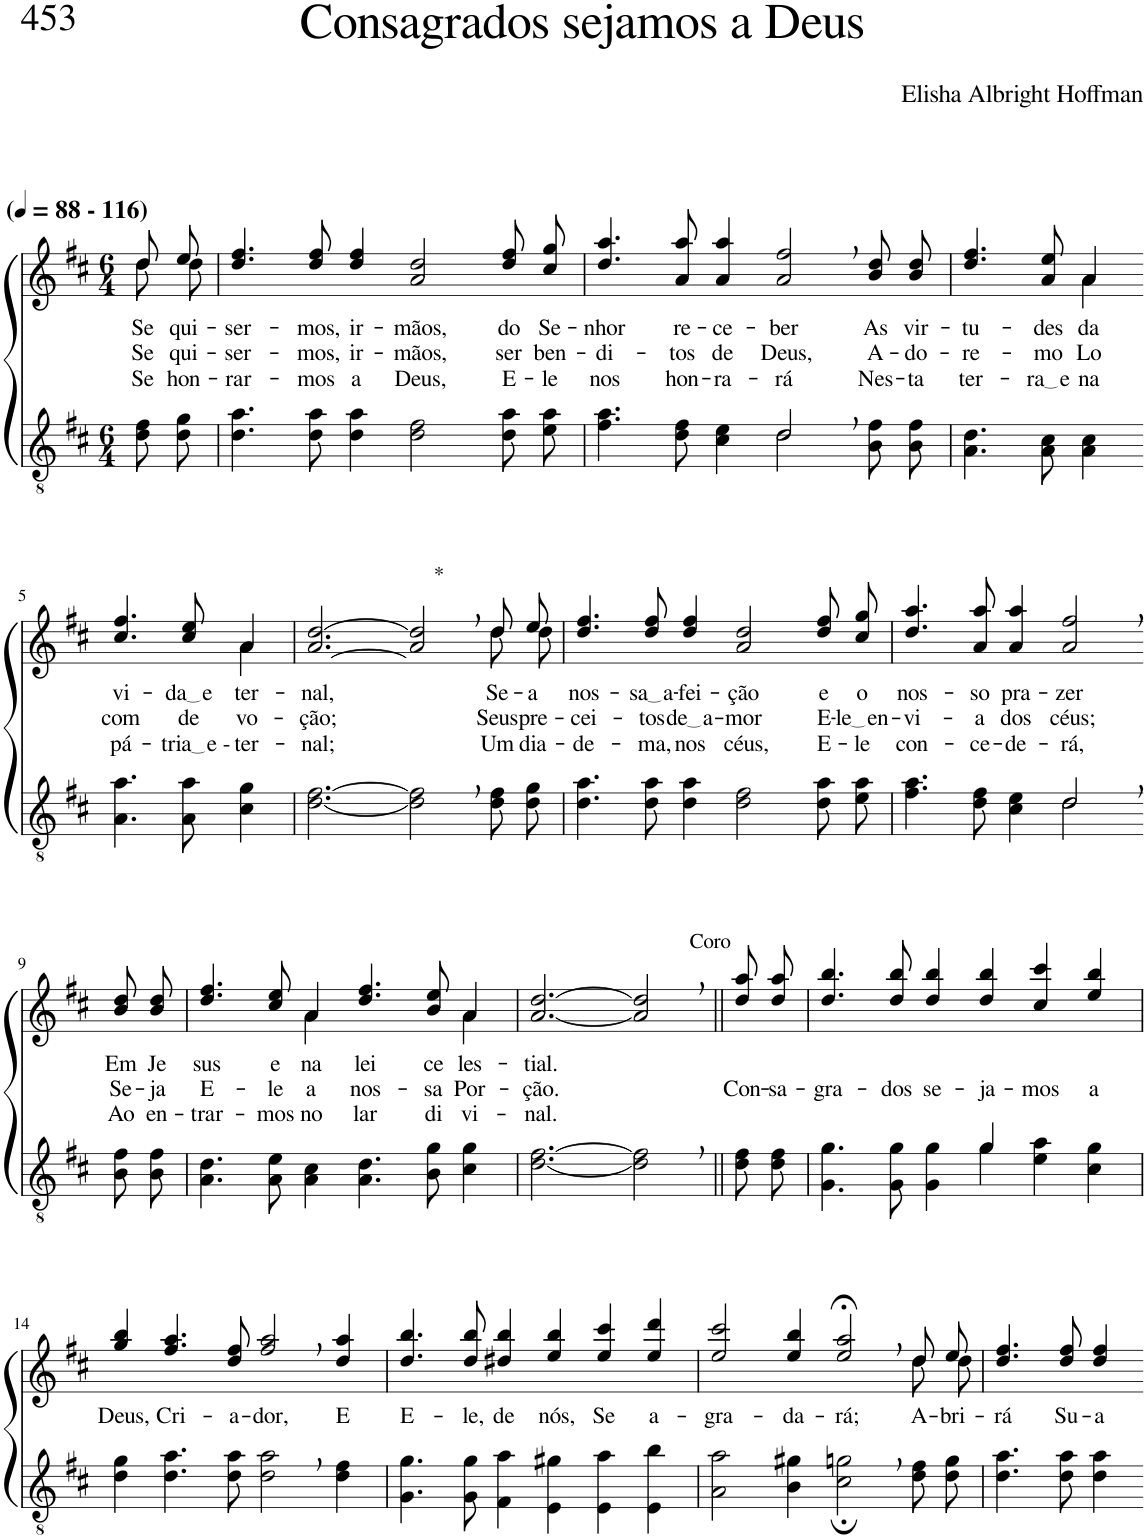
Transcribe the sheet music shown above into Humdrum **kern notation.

**kern	**kern	**text	**text	**text
*part2	*part1	*part1	*part1	*part1
*staff2	*staff1	*staff1	*staff1	*staff1
*I"Parte III e IV	*I"Parte I e II	*	*	*
*clefGv2	*clefG2	*	*	*
*Trd5c9	*Trd5c9	*	*	*
*k[f#c#]	*k[f#c#]	*	*	*
*M6/4	*M6/4	*	*	*
*MM88	*MM88	*	*	*
=1	=1	=1	=1	=1
*	*^	*	*	*
!	!LO:TX:a:B:t=(	!	!	!	!
!	!LO:TX:a:B:t=- 116)	!	!	!	!
!	!	!	!LO:LY:b	!LO:LY:b	!LO:LY:b
8d\ 8f#\L	8dd/L	8dd\L	Se	Se	Se
!	!	!	!LO:LY:b	!LO:LY:b	!LO:LY:b
8d\ 8g\J	8ee/J	8dd\J	qui-	qui-	hon-
=2	=2	=2	=2	=2	=2
!	!	!	!LO:LY:b	!LO:LY:b	!LO:LY:b
*	*v	*v	*	*	*
4.d\ 4.a\	4.dd/ 4.ff#/	-ser-	-ser-	-rar-
!	!	!LO:LY:b	!LO:LY:b	!LO:LY:b
8d\ 8a\	8dd/ 8ff#/	-mos,	-mos,	-mos
!	!	!LO:LY:b	!LO:LY:b	!LO:LY:b
4d\ 4a\	4dd/ 4ff#/	ir-	ir-	a
!	!	!LO:LY:b	!LO:LY:b	!LO:LY:b
2d\ 2f#\	2a/ 2dd/	-mãos,	-mãos,	Deus,
!	!	!LO:LY:b	!LO:LY:b	!LO:LY:b
8d\ 8a\L	8dd\ 8ff#\L	do	ser	E-
!	!	!LO:LY:b	!LO:LY:b	!LO:LY:b
8e\ 8a\J	8cc#\ 8gg\J	Se-	ben-	-le
=3	=3	=3	=3	=3
*^	*	*	*	*
!	!	!	!LO:LY:b	!LO:LY:b	!LO:LY:b
4.f#\ 4.a\	2.ryy	4.dd/ 4.aa/	-nhor	-di-	nos
!	!	!	!LO:LY:b	!LO:LY:b	!LO:LY:b
8d\ 8f#\	.	8a/ 8aa/	re-	-tos	hon-
!	!	!	!LO:LY:b	!LO:LY:b	!LO:LY:b
4c#\ 4e\	.	4a/ 4aa/	-ce-	de	-ra-
!	!	!	!LO:LY:b	!LO:LY:b	!LO:LY:b
2d,\	2d/	2a/, 2ff#/,	-ber	Deus,	-rá
!	!	!	!LO:LY:b	!LO:LY:b	!LO:LY:b
8B\ 8f#\L	4ryy	8b\ 8dd\L	As	A-	Nes-
!	!	!	!LO:LY:b	!LO:LY:b	!LO:LY:b
8B\ 8f#\J	.	8b\ 8dd\J	vir-	-do-	-ta
*v	*v	*	*	*	*
=4	=4	=4	=4	=4
!	!	!LO:LY:b	!LO:LY:b	!LO:LY:b
*	*^	*	*	*
4.A\ 4.d\	4.dd/ 4.ff#/	2ryy	-tu-	-re-	ter-
!	!	!	!LO:LY:b	!LO:LY:b	!LO:LY:b
8A\ 8c#\	8a/ 8ee/	.	-des	-mo-	ra e
!	!	!	!LO:LY:b	!LO:LY:b	!LO:LY:b
4A\ 4c#\	4a/	4a\	da	-Lo	na
!!LO:LB:g=z	!!
=5-	=5-	=5-	=5-	=5-	=5-
!	!	!	!LO:LY:b	!LO:LY:b	!LO:LY:b
4.A\ 4.a\	4.cc#/ 4.ff#/	2ryy	vi-	com	pá-
!	!	!	!LO:LY:b	!LO:LY:b	!LO:LY:b
8A\ 8a\	8cc#/ 8ee/	.	da e	de-	tria e -
!	!	!	!LO:LY:b	!LO:LY:b	!LO:LY:b
4c#\ 4g\	4a/	4a\	-ter-	-vo-	-ter-
=6	=6	=6	=6	=6	=6
!	!	!	!LO:LY:b	!LO:LY:b	!LO:LY:b
[2.d\ [2.f#\	1ryy	[2.a/ [2.dd/	-nal,	-ção;	-nal;
!	!	!LO:TX:a:t=*	!	!	!
2d\], 2f#\],	.	2a/] 2dd/]	.	.	.
.	4ryy	.	.	.	.
!	!	!	!LO:LY:b	!LO:LY:b	!LO:LY:b
8d\ 8f#\L	8dd\L	8dd/L	Se-	Seus	Um
!	!	!	!LO:LY:b	!LO:LY:b	!LO:LY:b
8d\ 8g\J	8dd\J	8ee/J	-a	pre-	dia-
=7	=7	=7	=7	=7	=7
!	!	!	!LO:LY:b	!LO:LY:b	!LO:LY:b
*	*v	*v	*	*	*
4.d\ 4.a\	4.dd/ 4.ff#/	nos-	-cei-	-de-
!	!	!LO:LY:b	!LO:LY:b	!LO:LY:b
8d\ 8a\	8dd/ 8ff#/	sa a	-tos	-ma,
!	!	!LO:LY:b	!LO:LY:b	!LO:LY:b
4d\ 4a\	4dd/ 4ff#/	-fei-	de a	nos
!	!	!LO:LY:b	!LO:LY:b	!LO:LY:b
2d\ 2f#\	2a/ 2dd/	-ção	-mor	céus,
!	!	!LO:LY:b	!LO:LY:b	!LO:LY:b
8d\ 8a\L	8dd\ 8ff#\L	e	E-	E-
!	!	!LO:LY:b	!LO:LY:b	!LO:LY:b
8e\ 8a\J	8cc#\ 8gg\J	o	le en	-le
=8	=8	=8	=8	=8
*^	*	*	*	*
!	!	!	!LO:LY:b	!LO:LY:b	!LO:LY:b
4.f#\ 4.a\	2.ryy	4.dd/ 4.aa/	nos-	-vi-	con-
!	!	!	!LO:LY:b	!LO:LY:b	!LO:LY:b
8d\ 8f#\	.	8a/ 8aa/	-so	-a	-ce-
!	!	!	!LO:LY:b	!LO:LY:b	!LO:LY:b
4c#\ 4e\	.	4a/ 4aa/	pra-	dos	-de-
!	!	!	!LO:LY:b	!LO:LY:b	!LO:LY:b
2d,\	2d/	2a/, 2ff#/,	-zer	céus;	-rá,
!!LO:LB:g=z
=9-	=9-	=9-	=9-	=9-	=9-
!	!	!	!LO:LY:b	!LO:LY:b	!LO:LY:b
*v	*v	*	*	*	*
8B\ 8f#\L	8b\ 8dd\L	Em	Se-	Ao
!	!	!LO:LY:b	!LO:LY:b	!LO:LY:b
8B\ 8f#\J	8b\ 8dd\J	Je	-ja	en-
=10	=10	=10	=10	=10
!	!	!LO:LY:b	!LO:LY:b	!LO:LY:b
*	*^	*	*	*
4.A\ 4.d\	4.dd/ 4.ff#/	2ryy	sus	E-	-trar-
!	!	!	!LO:LY:b	!LO:LY:b	!LO:LY:b
8A\ 8e\	8cc#/ 8ee/	.	e	-le	-mos
!	!	!	!LO:LY:b	!LO:LY:b	!LO:LY:b
4A\ 4c#\	4a/	4a\	na	a	no
!	!	!	!LO:LY:b	!LO:LY:b	!LO:LY:b
4.A\ 4.d\	4.dd/ 4.ff#/	2ryy	lei	nos-	lar
!	!	!	!LO:LY:b	!LO:LY:b	!LO:LY:b
8B\ 8g\	8b/ 8ee/	.	ce-	-sa	di-
!	!	!	!LO:LY:b	!LO:LY:b	!LO:LY:b
4c#\ 4g\	4a/	4a\	-les-	Por-	-vi-
=11	=11	=11	=11	=11	=11
!	!	!	!LO:LY:b	!LO:LY:b	!LO:LY:b
*	*v	*v	*	*	*
[2.d\ [2.f#\	[2.a/ [2.dd/	-tial.	-ção.	-nal.
!	!LO:TX:a:t=Coro	!	!	!
2d\], 2f#\],	2a/], 2dd/],	.	.	.
=12||	=12||	=12||	=12||	=12||
!	!	!	!LO:LY:b	!
8d\ 8f#\L	8dd\ 8aa\L	.	Con-	.
!	!	!	!LO:LY:b	!
8d\ 8f#\J	8dd\ 8aa\J	.	-sa-	.
=13	=13	=13	=13	=13
*^	*	*	*	*
!	!	!	!	!LO:LY:b	!
2.ryy	4.G\ 4.g\	4.dd/ 4.bb/	.	-gra-	.
!	!	!	!	!LO:LY:b	!
.	8G\ 8g\	8dd/ 8bb/	.	-dos	.
!	!	!	!	!LO:LY:b	!
.	4G\ 4g\	4dd/ 4bb/	.	se-	.
!	!	!	!	!LO:LY:b	!
4g/	4g\	4dd/ 4bb/	.	-ja-	.
!	!	!	!	!LO:LY:b	!
2ryy	4e\ 4a\	4cc#/ 4ccc#/	.	-mos	.
!	!	!	!	!LO:LY:b	!
.	4c#\ 4g\	4ee/ 4bb/	.	a	.
!!LO:LB:g=z
=14	=14	=14	=14	=14	=14
!	!	!	!LO:LY:b	!	!
*v	*v	*	*	*	*
4d\ 4g\	4gg/ 4bb/	Deus,	.	.
!	!	!LO:LY:b	!	!
4.d\ 4.a\	4.ff#/ 4.aa/	Cri-	.	.
!	!	!LO:LY:b	!	!
8d\ 8a\	8dd/ 8ff#/	-a-	.	.
!	!	!LO:LY:b	!	!
2d\, 2a\,	2ff#/, 2aa/,	-dor,	.	.
!	!	!LO:LY:b	!	!
4d\ 4f#\	4dd/ 4aa/	E	.	.
=15	=15	=15	=15	=15
!	!	!LO:LY:b	!	!
4.G\ 4.g\	4.dd/ 4.bb/	E-	.	.
!	!	!LO:LY:b	!	!
8G\ 8g\	8dd/ 8bb/	-le,	.	.
!	!	!LO:LY:b	!	!
4F#\ 4a\	4dd#X/ 4bb/	de	.	.
!	!	!LO:LY:b	!	!
4E\ 4g#X\	4ee/ 4bb/	nós,	.	.
!	!	!LO:LY:b	!	!
4E\ 4a\	4ee/ 4ccc#/	Se	.	.
!	!	!LO:LY:b	!	!
4E\ 4b\	4ee/ 4ddd/	a-	.	.
=16	=16	=16	=16	=16
!	!	!LO:LY:b	!	!
*	*^	*	*	*
2A\ 2a\	2ee/ 2ccc#/	4ryy	-gra-	.	.
!	!	!	!LO:LY:b	!	!
*	*v	*v	*	*	*
4B\ 4g#X\	4ee/ 4bb/	-da-	.	.
!	!	!LO:LY:b	!	!
2c#\;, 2gn\;,	2ee/;<, 2aa/;<,	-rá;	.	.
*	*^	*	*	*
!	!	!	!LO:LY:b	!	!
8d\ 8f#\L	8dd/L	8dd\L	A-	.	.
!	!	!	!LO:LY:b	!	!
8d\ 8g\J	8ee/J	8dd\J	-bri-	.	.
=17	=17	=17	=17	=17	=17
!	!	!	!LO:LY:b	!	!
*	*v	*v	*	*	*
4.d\ 4.a\	4.dd/ 4.ff#/	-rá	.	.
!	!	!LO:LY:b	!	!
8d\ 8a\	8dd/ 8ff#/	Su-	.	.
!	!	!LO:LY:b	!	!
4d\ 4a\	4dd/ 4ff#/	-a	.	.
=-	=-	=-	=-	=-
*-	*-	*-	*-	*-
